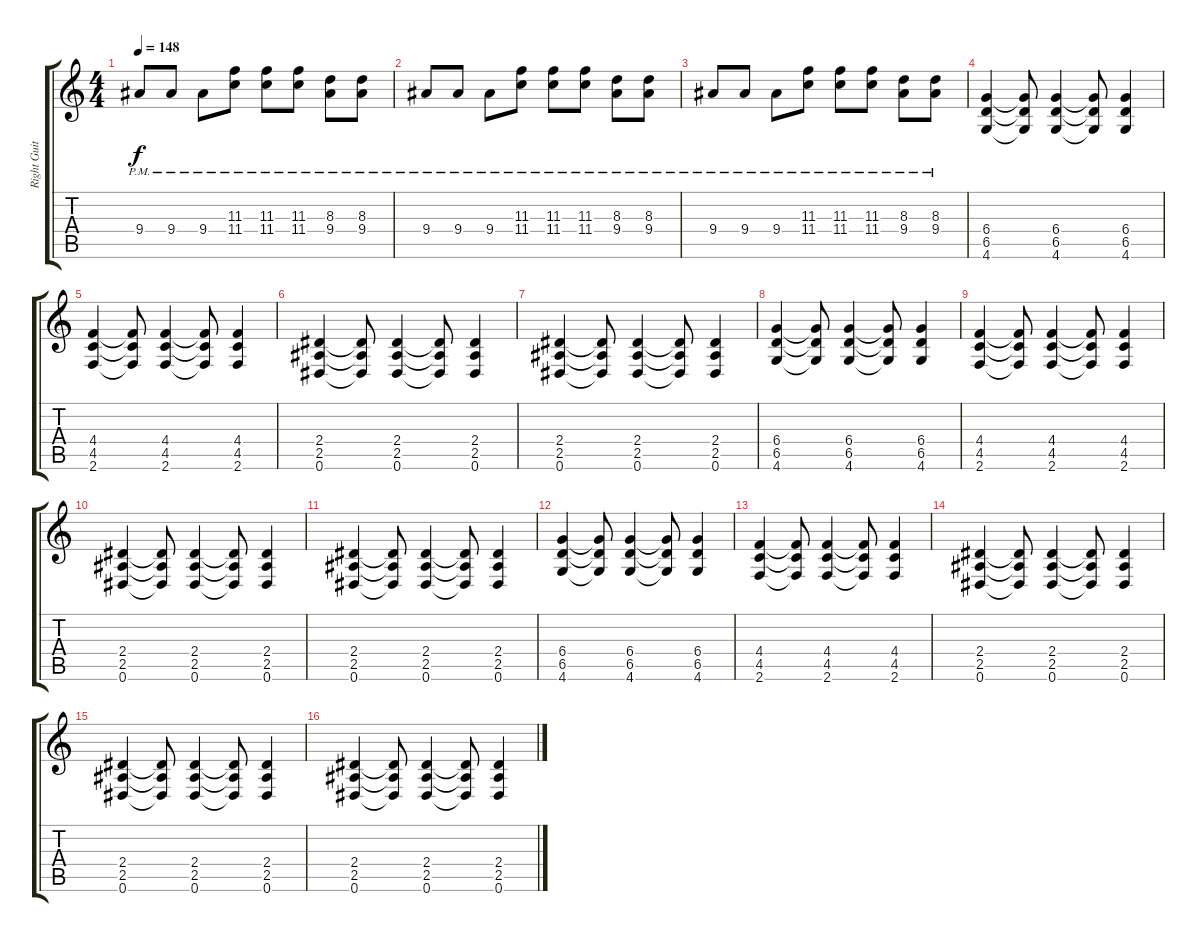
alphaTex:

\track ("Right Guitar" "Right Guit") {instrument distortionguitar}
\staff {score tabs}
\tuning (Eb4 Bb3 Gb3 Db3 Ab2 Eb2) {hide}
\ts (4 4)
\tempo 148
\clef g2
\ks c
9.4{pm}.8{dy f} 9.4{pm}.8 9.4{pm}.8 (11.3{pm} 11.4{pm}).8 (11.3{pm} 11.4{pm}).8 (11.3{pm} 11.4{pm}).8 (8.3{pm} 9.4{pm}).8 (8.3{pm} 9.4{pm}).8 |
9.4{pm}.8 9.4{pm}.8 9.4{pm}.8 (11.3{pm} 11.4{pm}).8 (11.3{pm} 11.4{pm}).8 (11.3{pm} 11.4{pm}).8 (8.3{pm} 9.4{pm}).8 (8.3{pm} 9.4{pm}).8 |
9.4{pm}.8 9.4{pm}.8 9.4{pm}.8 (11.3{pm} 11.4{pm}).8 (11.3{pm} 11.4{pm}).8 (11.3{pm} 11.4{pm}).8 (8.3{pm} 9.4{pm}).8 (8.3{pm} 9.4{pm}).8 |
(6.4 6.5 4.6).4 (6.4{t} 6.5{t} 4.6{t}).8 (6.4 6.5 4.6).4 (6.4{t} 6.5{t} 4.6{t}).8 (6.4 6.5 4.6).4 |
(4.4 4.5 2.6).4 (4.4{t} 4.5{t} 2.6{t}).8 (4.4 4.5 2.6).4 (4.4{t} 4.5{t} 2.6{t}).8 (4.4 4.5 2.6).4 |
(2.4 2.5 0.6).4 (2.4{t} 2.5{t} 0.6{t}).8 (2.4 2.5 0.6).4 (2.4{t} 2.5{t} 0.6{t}).8 (2.4 2.5 0.6).4 |
(2.4 2.5 0.6).4 (2.4{t} 2.5{t} 0.6{t}).8 (2.4 2.5 0.6).4 (2.4{t} 2.5{t} 0.6{t}).8 (2.4 2.5 0.6).4 |
(6.4 6.5 4.6).4 (6.4{t} 6.5{t} 4.6{t}).8 (6.4 6.5 4.6).4 (6.4{t} 6.5{t} 4.6{t}).8 (6.4 6.5 4.6).4 |
(4.4 4.5 2.6).4 (4.4{t} 4.5{t} 2.6{t}).8 (4.4 4.5 2.6).4 (4.4{t} 4.5{t} 2.6{t}).8 (4.4 4.5 2.6).4 |
(2.4 2.5 0.6).4 (2.4{t} 2.5{t} 0.6{t}).8 (2.4 2.5 0.6).4 (2.4{t} 2.5{t} 0.6{t}).8 (2.4 2.5 0.6).4 |
(2.4 2.5 0.6).4 (2.4{t} 2.5{t} 0.6{t}).8 (2.4 2.5 0.6).4 (2.4{t} 2.5{t} 0.6{t}).8 (2.4 2.5 0.6).4 |
(6.4 6.5 4.6).4 (6.4{t} 6.5{t} 4.6{t}).8 (6.4 6.5 4.6).4 (6.4{t} 6.5{t} 4.6{t}).8 (6.4 6.5 4.6).4 |
(4.4 4.5 2.6).4 (4.4{t} 4.5{t} 2.6{t}).8 (4.4 4.5 2.6).4 (4.4{t} 4.5{t} 2.6{t}).8 (4.4 4.5 2.6).4 |
(2.4 2.5 0.6).4 (2.4{t} 2.5{t} 0.6{t}).8 (2.4 2.5 0.6).4 (2.4{t} 2.5{t} 0.6{t}).8 (2.4 2.5 0.6).4 |
(2.4 2.5 0.6).4 (2.4{t} 2.5{t} 0.6{t}).8 (2.4 2.5 0.6).4 (2.4{t} 2.5{t} 0.6{t}).8 (2.4 2.5 0.6).4 |
(2.4 2.5 0.6).4 (2.4{t} 2.5{t} 0.6{t}).8 (2.4 2.5 0.6).4 (2.4{t} 2.5{t} 0.6{t}).8 (2.4 2.5 0.6).4
